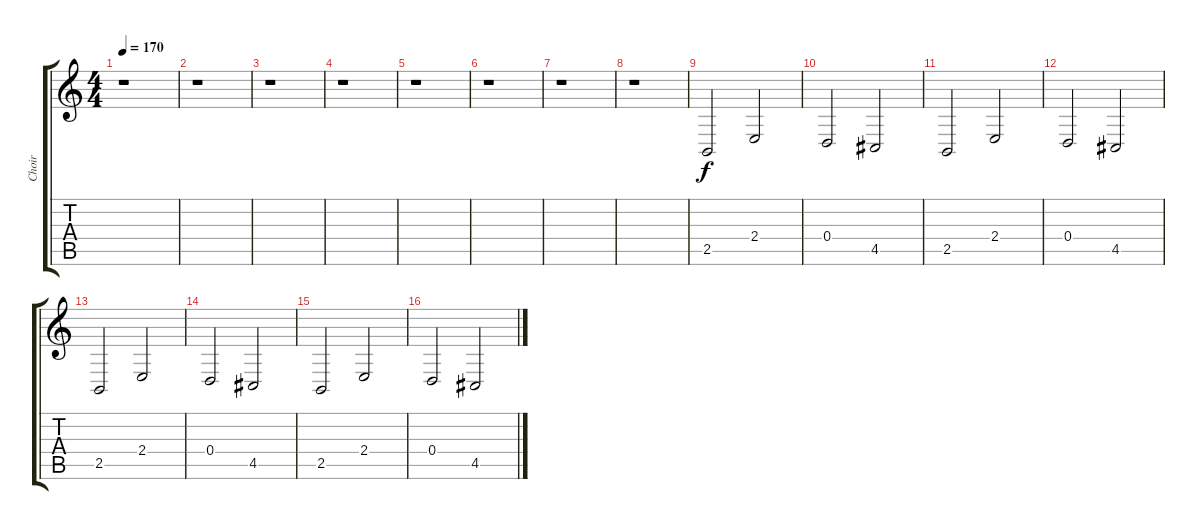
\track ("Choir" "Choir") {instrument choiraahs}
\staff {score tabs}
\tuning (E4 B3 G3 D3 A2 E2) {hide}
\ts (4 4)
\tempo 170
\clef g2
\ks c
r.1{dy f instrument choiraahs} |
r.1 |
r.1 |
r.1 |
r.1 |
r.1 |
r.1 |
r.1 |
2.5.2 2.4.2 |
0.4.2 4.5.2 |
2.5.2 2.4.2 |
0.4.2 4.5.2 |
2.5.2 2.4.2 |
0.4.2 4.5.2 |
2.5.2 2.4.2 |
0.4.2 4.5.2
